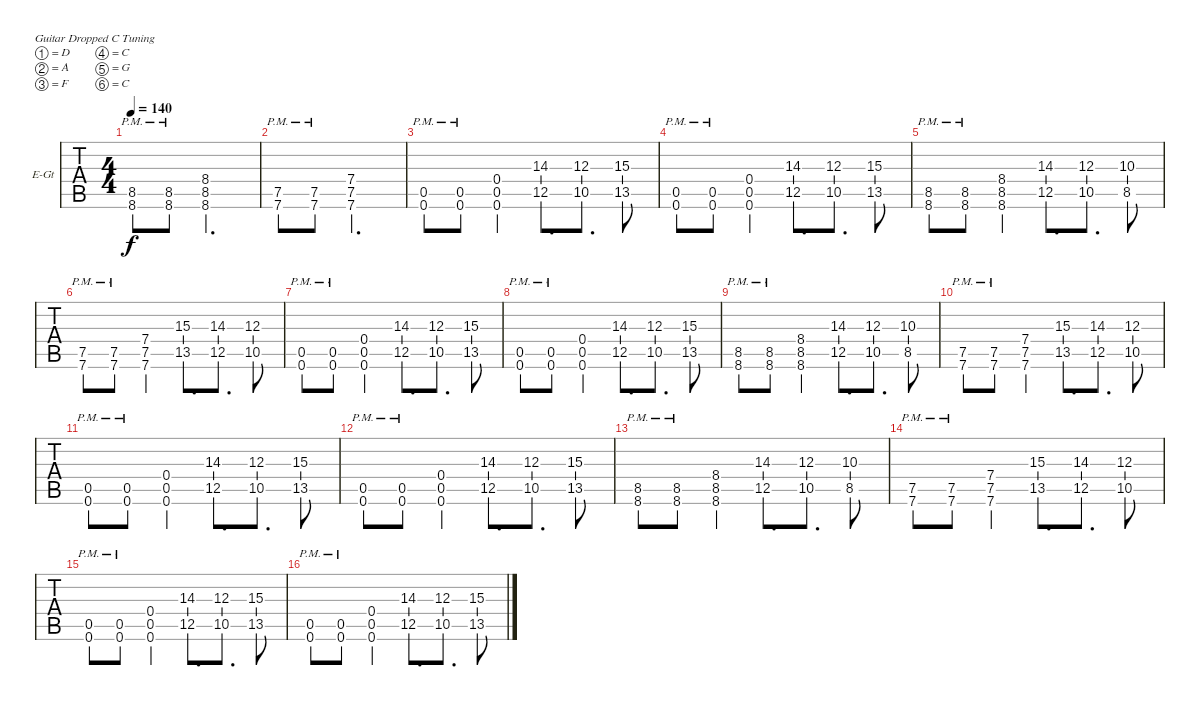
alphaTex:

\bracketExtendMode groupsimilarinstruments
\firstSystemTrackNameOrientation horizontal
\otherSystemsTrackNameOrientation horizontal
\track ("Track 2" "E-Gt") {instrument distortionguitar}
\staff {tabs}
\tuning (D4 A3 F3 C3 G2 C2)
\ts (4 4)
\tempo 140
\clef g2
\ks c
(8.5{pm} 8.6{pm}).8{dy f} (8.5{pm} 8.6{pm}).8 (8.4 8.5 8.6).2{d} |
(7.5{pm} 7.6{pm}).8 (7.5{pm} 7.6{pm}).8 (7.4 7.5 7.6).2{d} |
(0.5{pm} 0.6{pm}).8 (0.5{pm} 0.6{pm}).8 (0.4 0.5 0.6).4 (14.3 12.5).8{d} (12.3 10.5).8{d} (15.3 13.5).8 |
(0.5{pm} 0.6{pm}).8 (0.5{pm} 0.6{pm}).8 (0.4 0.5 0.6).4 (14.3 12.5).8{d} (12.3 10.5).8{d} (15.3 13.5).8 |
(8.5{pm} 8.6{pm}).8 (8.5{pm} 8.6{pm}).8 (8.4 8.5 8.6).4 (14.3 12.5).8{d} (12.3 10.5).8{d} (10.3 8.5).8 |
(7.5{pm} 7.6{pm}).8 (7.5{pm} 7.6{pm}).8 (7.4 7.5 7.6).4 (15.3 13.5).8{d} (14.3 12.5).8{d} (12.3 10.5).8 |
(0.5{pm} 0.6{pm}).8 (0.5{pm} 0.6{pm}).8 (0.4 0.5 0.6).4 (14.3 12.5).8{d} (12.3 10.5).8{d} (15.3 13.5).8 |
(0.5{pm} 0.6{pm}).8 (0.5{pm} 0.6{pm}).8 (0.4 0.5 0.6).4 (14.3 12.5).8{d} (12.3 10.5).8{d} (15.3 13.5).8 |
(8.5{pm} 8.6{pm}).8 (8.5{pm} 8.6{pm}).8 (8.4 8.5 8.6).4 (14.3 12.5).8{d} (12.3 10.5).8{d} (10.3 8.5).8 |
(7.5{pm} 7.6{pm}).8 (7.5{pm} 7.6{pm}).8 (7.4 7.5 7.6).4 (15.3 13.5).8{d} (14.3 12.5).8{d} (12.3 10.5).8 |
(0.5{pm} 0.6{pm}).8 (0.5{pm} 0.6{pm}).8 (0.4 0.5 0.6).4 (14.3 12.5).8{d} (12.3 10.5).8{d} (15.3 13.5).8 |
(0.5{pm} 0.6{pm}).8 (0.5{pm} 0.6{pm}).8 (0.4 0.5 0.6).4 (14.3 12.5).8{d} (12.3 10.5).8{d} (15.3 13.5).8 |
(8.5{pm} 8.6{pm}).8 (8.5{pm} 8.6{pm}).8 (8.4 8.5 8.6).4 (14.3 12.5).8{d} (12.3 10.5).8{d} (10.3 8.5).8 |
(7.5{pm} 7.6{pm}).8 (7.5{pm} 7.6{pm}).8 (7.4 7.5 7.6).4 (15.3 13.5).8{d} (14.3 12.5).8{d} (12.3 10.5).8 |
(0.5{pm} 0.6{pm}).8 (0.5{pm} 0.6{pm}).8 (0.4 0.5 0.6).4 (14.3 12.5).8{d} (12.3 10.5).8{d} (15.3 13.5).8 |
(0.5{pm} 0.6{pm}).8 (0.5{pm} 0.6{pm}).8 (0.4 0.5 0.6).4 (14.3 12.5).8{d} (12.3 10.5).8{d} (15.3 13.5).8
